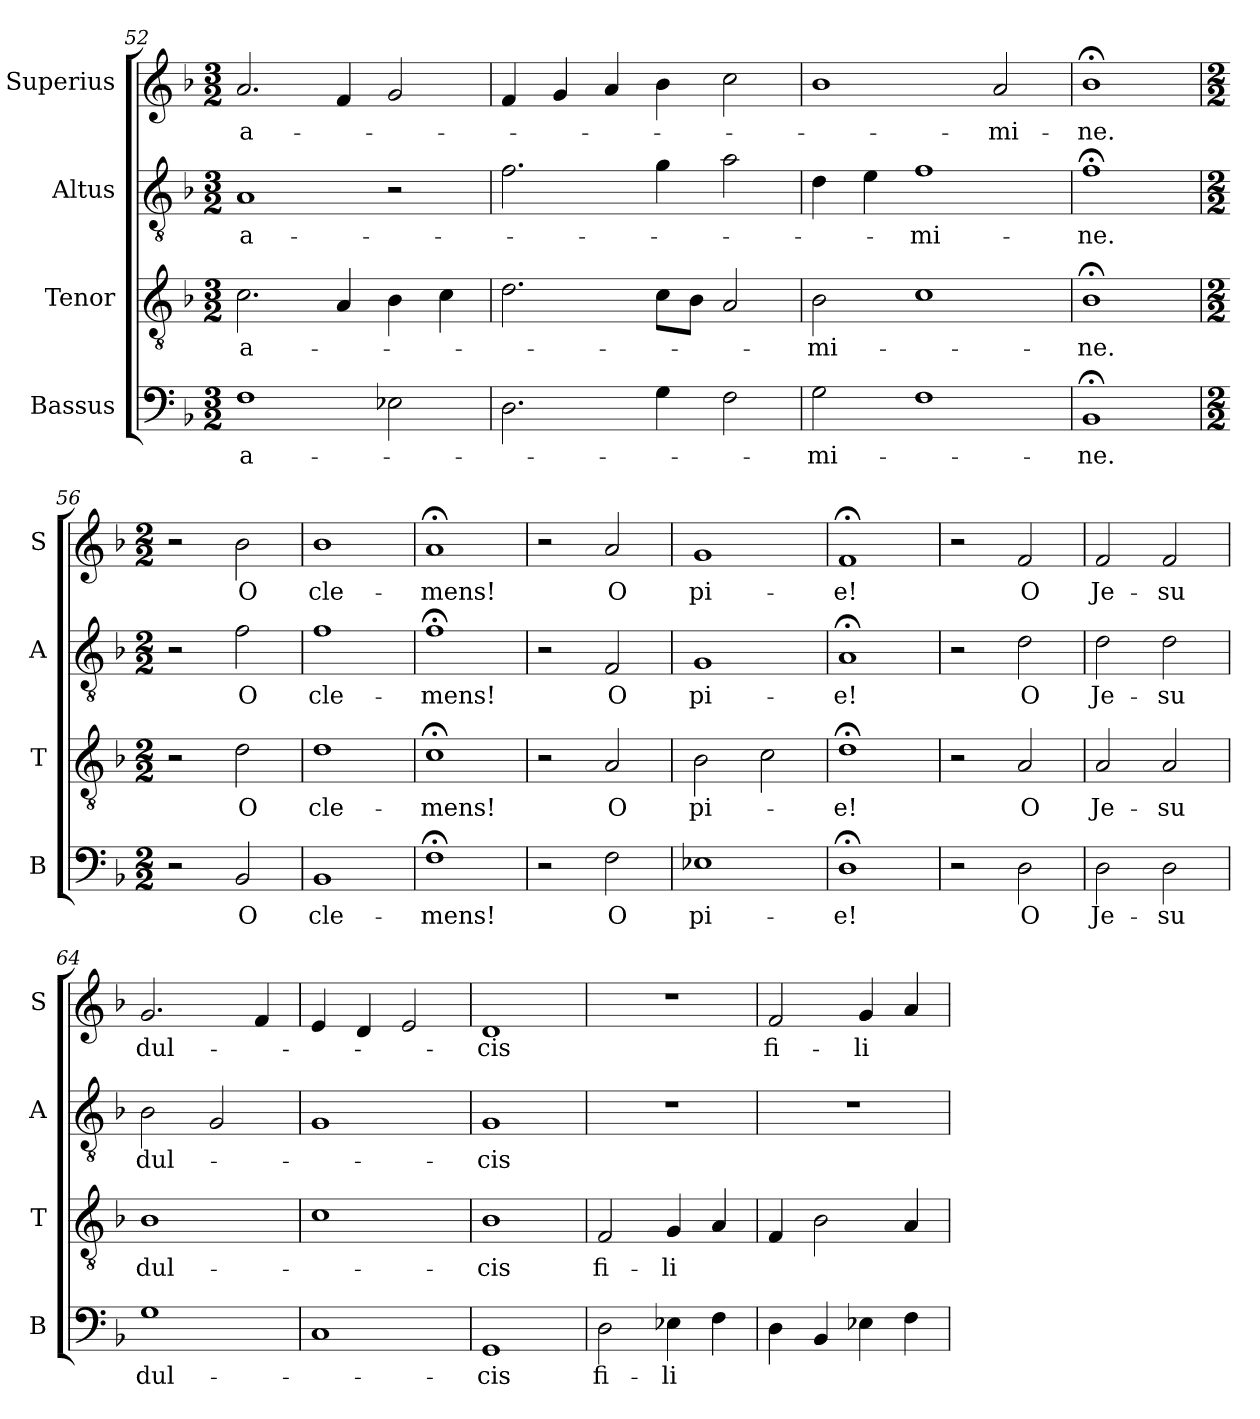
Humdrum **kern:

**kern	**text	**kern	**text	**kern	**text	**kern	**text
*part4	*part4	*part3	*part3	*part2	*part2	*part1	*part1
*staff4	*staff4	*staff3	*staff3	*staff2	*staff2	*staff1	*staff1
*I"Bassus	*	*I"Tenor	*	*I"Altus	*	*I"Superius	*
*I'B	*	*I'T	*	*I'A	*	*I'S	*
*clefF4	*	*clefGv2	*	*clefGv2	*	*clefG2	*
*k[b-]	*	*k[b-]	*	*k[b-]	*	*k[b-]	*
*M3/2	*	*M3/2	*	*M3/2	*	*M3/2	*
=52	=52	=52	=52	=52	=52	=52	=52
1F	-a-	2.c	-a-	1A	-a-	2.a	-a-
.	.	4A	.	.	.	4f	.
2E-X	.	4B-	.	2r	.	2g	.
.	.	4c	.	.	.	.	.
=53	=53	=53	=53	=53	=53	=53	=53
2.D	.	2.d	.	2.f	.	4f	.
.	.	.	.	.	.	4g	.
.	.	.	.	.	.	4a	.
4G	.	8cL	.	4g	.	4b-	.
.	.	8B-J	.	.	.	.	.
2F	.	2A	.	2a	.	2cc	.
=54	=54	=54	=54	=54	=54	=54	=54
2G	-mi-	2B-	-mi-	4d	.	1b-	.
.	.	.	.	4e	.	.	.
1F	.	1c	.	1f	-mi-	.	.
.	.	.	.	.	.	2a	-mi-
=55	=55	=55	=55	=55	=55	=55	=55
1BB-;<	-ne.	1B-;<	-ne.	1f;<	-ne.	1b-;<	-ne.
=56	=56	=56	=56	=56	=56	=56	=56
*M2/2	*	*M2/2	*	*M2/2	*	*M2/2	*
2r	.	2r	.	2r	.	2r	.
2BB-	O	2d	O	2f	O	2b-	O
=57	=57	=57	=57	=57	=57	=57	=57
1BB-	cle-	1d	cle-	1f	cle-	1b-	cle-
=58	=58	=58	=58	=58	=58	=58	=58
1F;<	-mens!	1c;<	-mens!	1f;<	-mens!	1a;<	-mens!
=59	=59	=59	=59	=59	=59	=59	=59
2r	.	2r	.	2r	.	2r	.
2F	O	2A	O	2F	O	2a	O
=60	=60	=60	=60	=60	=60	=60	=60
1E-X	pi-	2B-	pi-	1G	pi-	1g	pi-
.	.	2c	.	.	.	.	.
=61	=61	=61	=61	=61	=61	=61	=61
1D;<	-e!	1d;<	-e!	1A;<	-e!	1f;<	-e!
=62	=62	=62	=62	=62	=62	=62	=62
2r	.	2r	.	2r	.	2r	.
2D	O	2A	O	2d	O	2f	O
=63	=63	=63	=63	=63	=63	=63	=63
2D	Je-	2A	Je-	2d	Je-	2f	Je-
2D	-su	2A	-su	2d	-su	2f	-su
=64	=64	=64	=64	=64	=64	=64	=64
1G	dul-	1B-	dul-	2B-	dul-	2.g	dul-
.	.	.	.	2G	.	.	.
.	.	.	.	.	.	4f	.
=65	=65	=65	=65	=65	=65	=65	=65
1C	.	1c	.	1G	.	4e	.
.	.	.	.	.	.	4d	.
.	.	.	.	.	.	2e	.
=66	=66	=66	=66	=66	=66	=66	=66
1GG	-cis	1B-	-cis	1G	-cis	1d	-cis
=67	=67	=67	=67	=67	=67	=67	=67
2D	fi-	2F	fi-	1r	.	1r	.
4E-i	-li	4G	-li	.	.	.	.
4F	.	4A	.	.	.	.	.
=68	=68	=68	=68	=68	=68	=68	=68
4D	.	4F	.	1r	.	2f	fi-
4BB-	.	2B-	.	.	.	.	.
4E-X	.	.	.	.	.	4g	-li
4F	.	4A	.	.	.	4a	.
=	=	=	=	=	=	=	=
*-	*-	*-	*-	*-	*-	*-	*-
